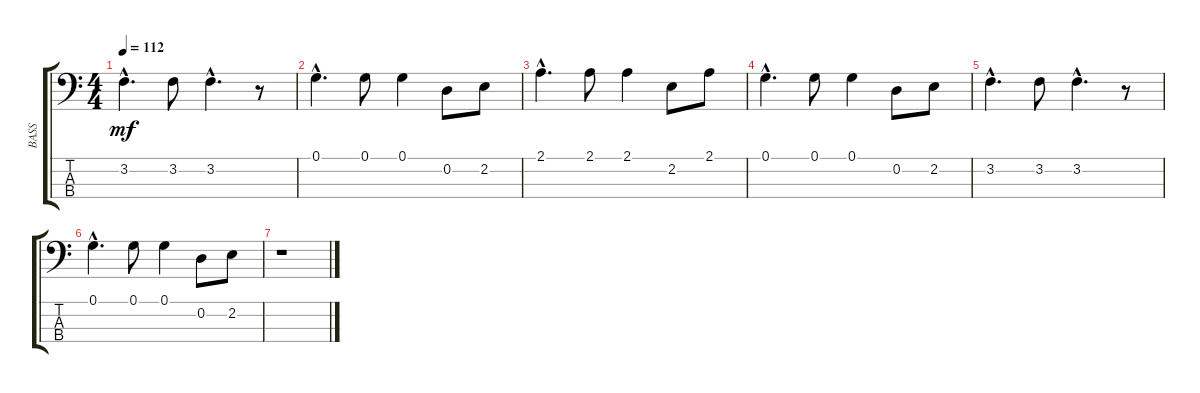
\track ("BASS" "BASS") {instrument slapbass1}
\staff {score tabs}
\tuning (G2 D2 A1 E1) {hide}
\ts (4 4)
\tempo 112
\clef f4
\ks c
3.2{hac}.4{d dy mf} 3.2.8 3.2{hac}.4{d} r.8 |
0.1{hac}.4{d} 0.1.8 0.1.4 0.2.8 2.2.8 |
2.1{hac}.4{d} 2.1.8 2.1.4 2.2.8 2.1.8 |
0.1{hac}.4{d} 0.1.8 0.1.4 0.2.8 2.2.8 |
3.2{hac}.4{d} 3.2.8 3.2{hac}.4{d} r.8 |
0.1{hac}.4{d} 0.1.8 0.1.4 0.2.8 2.2.8 |
r.1
